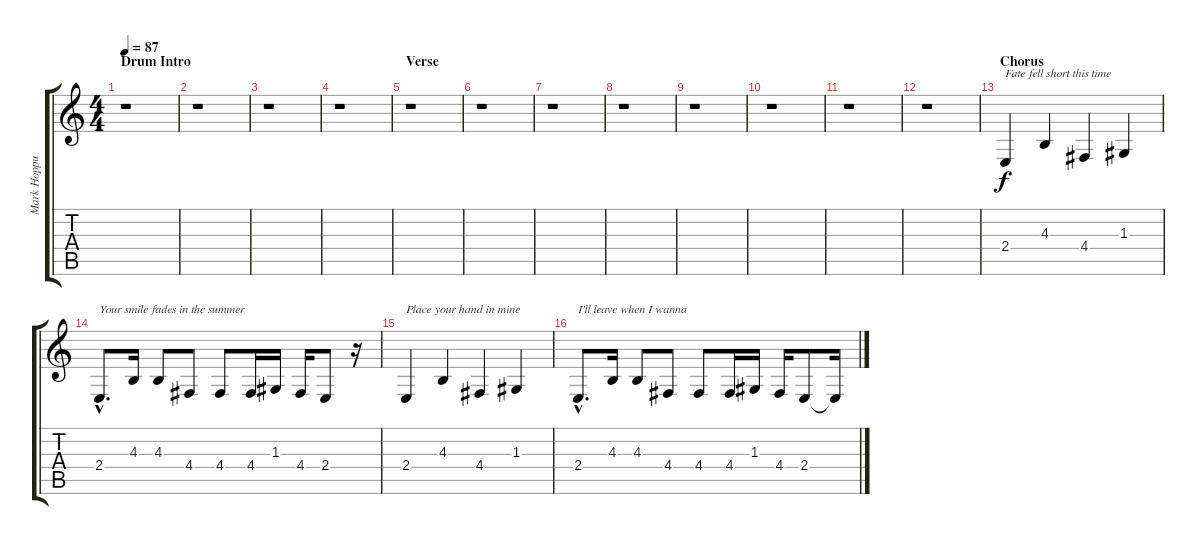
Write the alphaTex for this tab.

\track ("Mark Hoppus" "Mark Hoppu") {instrument sopranosax}
\staff {score tabs}
\tuning (E4 B3 G3 D3 A2 E2) {hide}
\ts (4 4)
\section ("" "Drum Intro")
\tempo 87
\clef g2
\ks c
r.1{dy f instrument sopranosax} |
r.1 |
r.1 |
r.1 |
\section ("" "Verse")
r.1 |
r.1 |
r.1 |
r.1 |
r.1 |
r.1 |
r.1 |
r.1 |
\section ("" "Chorus")
2.4.4{txt "Fate fell short this time"} 4.3.4 4.4.4 1.3.4 |
2.4{hac}.8{d txt "Your smile fades in the summer"} 4.3.16 4.3.8 4.4.8 4.4.8 4.4.16 1.3.16 4.4.16 2.4.8 r.16 |
2.4.4{txt "Place your hand in mine"} 4.3.4 4.4.4 1.3.4 |
2.4{hac}.8{d txt "I’ll leave when I wanna"} 4.3.16 4.3.8 4.4.8 4.4.8 4.4.16 1.3.16 4.4.16 2.4.8 2.4{t}.16
